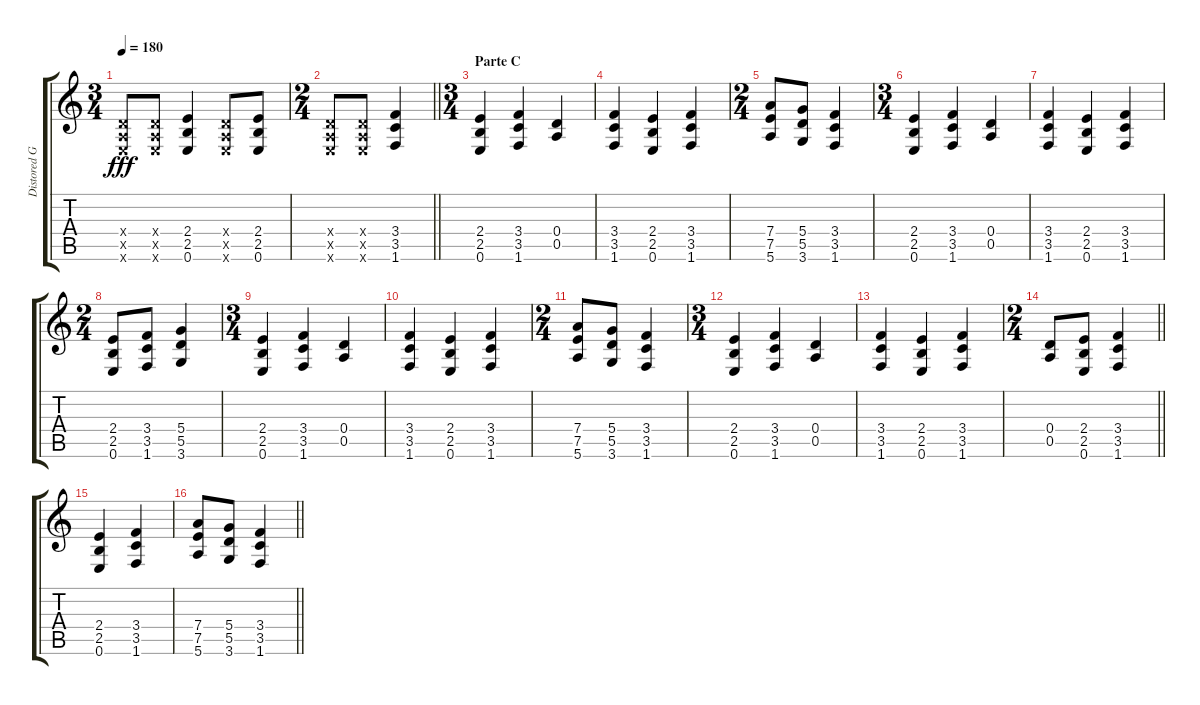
\track ("Distored Guitar" "Distored G") {instrument distortionguitar}
\staff {score tabs}
\tuning (E4 B3 G3 D3 A2 E2) {hide}
\ts (3 4)
\tempo 180
\clef g2
\ks c
(0.4{x} 0.5{x} 0.6{x}).8{dy fff} (0.4{x} 0.5{x} 0.6{x}).8 (2.4 2.5 0.6).4 (0.4{x} 0.5{x} 0.6{x}).8 (2.4 2.5 0.6).8 |
\ts (2 4)
\barLineRight lightlight
(0.4{x} 0.5{x} 0.6{x}).8 (0.4{x} 0.5{x} 0.6{x}).8 (3.4 3.5 1.6).4 |
\ts (3 4)
\section ("" "Parte C")
(2.4 2.5 0.6).4 (3.4 3.5 1.6).4 (0.4 0.5).4 |
(3.4 3.5 1.6).4 (2.4 2.5 0.6).4 (3.4 3.5 1.6).4 |
\ts (2 4)
(7.4 7.5 5.6).8 (5.4 5.5 3.6).8 (3.4 3.5 1.6).4 |
\ts (3 4)
(2.4 2.5 0.6).4 (3.4 3.5 1.6).4 (0.4 0.5).4 |
(3.4 3.5 1.6).4 (2.4 2.5 0.6).4 (3.4 3.5 1.6).4 |
\ts (2 4)
(2.4 2.5 0.6).8 (3.4 3.5 1.6).8 (5.4 5.5 3.6).4 |
\ts (3 4)
(2.4 2.5 0.6).4 (3.4 3.5 1.6).4 (0.4 0.5).4 |
(3.4 3.5 1.6).4 (2.4 2.5 0.6).4 (3.4 3.5 1.6).4 |
\ts (2 4)
(7.4 7.5 5.6).8 (5.4 5.5 3.6).8 (3.4 3.5 1.6).4 |
\ts (3 4)
(2.4 2.5 0.6).4 (3.4 3.5 1.6).4 (0.4 0.5).4 |
(3.4 3.5 1.6).4 (2.4 2.5 0.6).4 (3.4 3.5 1.6).4 |
\ts (2 4)
\barLineRight lightlight
(0.4 0.5).8 (2.4 2.5 0.6).8 (3.4 3.5 1.6).4 |
(2.4 2.5 0.6).4 (3.4 3.5 1.6).4 |
\barLineRight lightlight
(7.4 7.5 5.6).8 (5.4 5.5 3.6).8 (3.4 3.5 1.6).4
